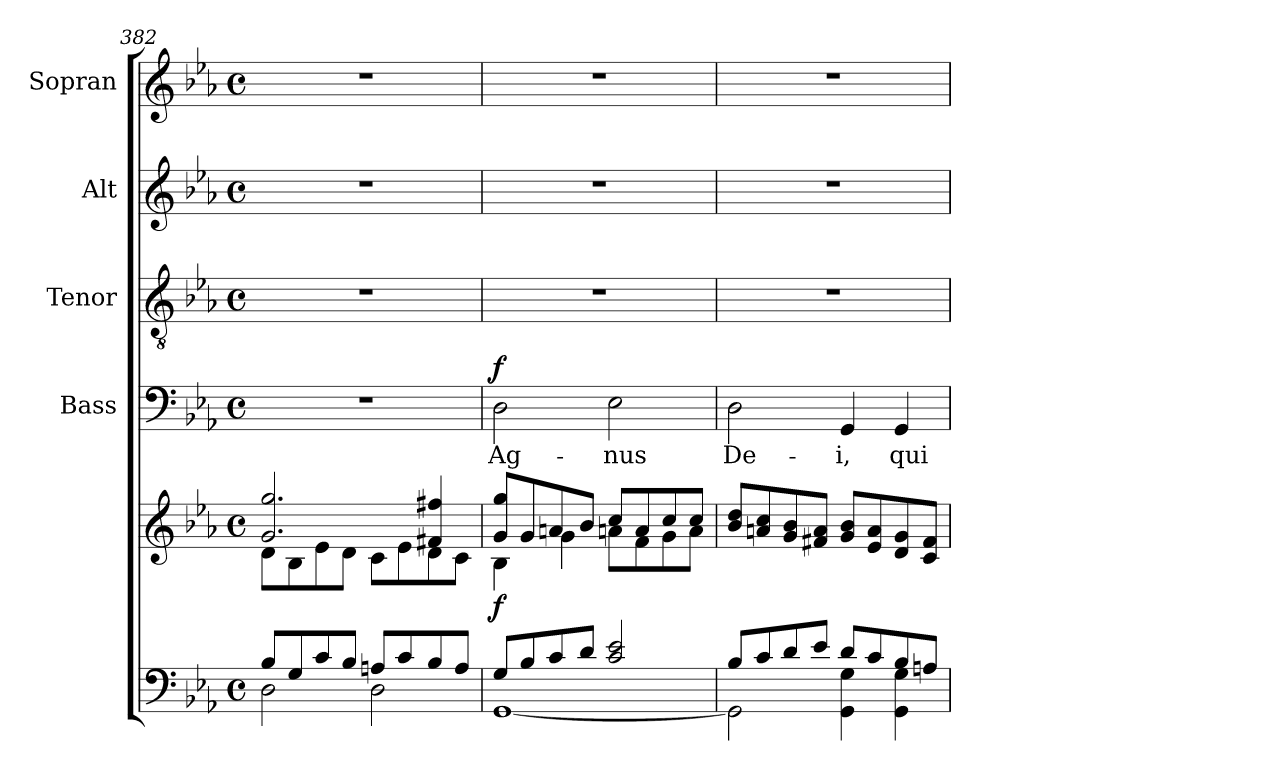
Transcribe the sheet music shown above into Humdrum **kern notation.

**kern	**kern	**dynam	**kern	**text	**dynam	**kern	**kern	**kern
*part5	*part5	*part5	*part4	*part4	*part4	*part3	*part2	*part1
*staff6	*staff5	*staff5/6	*staff4	*staff4	*staff4	*staff3	*staff2	*staff1
*	*	*	*I"Bass	*	*	*I"Tenor	*I"Alt	*I"Sopran
*	*	*	*I'B.	*	*	*I'T.	*I'A.	*I'S.
*clefF4	*clefG2	*	*clefF4	*	*	*clefGv2	*clefG2	*clefG2
*k[b-e-a-]	*k[b-e-a-]	*	*k[b-e-a-]	*	*	*k[b-e-a-]	*k[b-e-a-]	*k[b-e-a-]
*E-:	*E-:	*	*E-:	*	*	*E-:	*E-:	*E-:
*M4/4	*M4/4	*	*M4/4	*	*	*M4/4	*M4/4	*M4/4
*met(c)	*met(c)	*	*met(c)	*	*	*met(c)	*met(c)	*met(c)
=382	=382	=382	=382	=382	=382	=382	=382	=382
*^	*^	*	*	*	*	*	*	*
8B-/L	2D\	2.g/ 2.gg/	8d\L	.	1r	.	.	1r	1r	1r
8G/	.	.	8B-\	.	.	.	.	.	.	.
8c/	.	.	8e-\	.	.	.	.	.	.	.
8B-/J	.	.	8d\J	.	.	.	.	.	.	.
8An/L	2D\	.	8c\L	.	.	.	.	.	.	.
8c/	.	.	8e-\	.	.	.	.	.	.	.
8B-/	.	4f#X/ 4ff#X/	8d\	.	.	.	.	.	.	.
8A/J	.	.	8c\J	.	.	.	.	.	.	.
=383	=383	=383	=383	=383	=383	=383	=383	=383	=383	=383
!	!	!	!	!LO:DY:b	!	!LO:LY:b	!LO:DY:a	!	!	!
8G/L	[<1GG	8g/ 8gg/L	4B-\	f	2D\	Ag-	f	1r	1r	1r
8B-/	.	8g/	.	.	.	.	.	.	.	.
8c/	.	8an/	4g\	.	.	.	.	.	.	.
8d/J	.	8b-/J	.	.	.	.	.	.	.	.
!	!	!	!	!	!	!LO:LY:b	!	!	!	!
2c/ 2e-/	.	8cc/L	8an\L	.	2E-\	-nus	.	.	.	.
.	.	8a/	8f\	.	.	.	.	.	.	.
.	.	8cc/	8g\	.	.	.	.	.	.	.
.	.	8cc/J	8a\J	.	.	.	.	.	.	.
=384	=384	=384	=384	=384	=384	=384	=384	=384	=384	=384
!	!	!	!	!	!	!LO:LY:b	!	!	!	!
*	*	*v	*v	*	*	*	*	*	*	*
8B-/L	2GG\]	8b-/ 8dd/L	.	2D\	De-	.	1r	1r	1r
8c/	.	8an/ 8cc/	.	.	.	.	.	.	.
8d/	.	8g/ 8b-/	.	.	.	.	.	.	.
8e-/J	.	8f#X/ 8a/J	.	.	.	.	.	.	.
!	!	!	!	!	!LO:LY:b	!	!	!	!
8d/L	4GG\ 4G\	8g/ 8b-/L	.	4GG/	-i,	.	.	.	.
8c/	.	8e-/ 8a/	.	.	.	.	.	.	.
!	!	!	!	!	!LO:LY:b	!	!	!	!
8B-/	4GG\ 4G\	8d/ 8g/	.	4GG/	qui	.	.	.	.
8An/J	.	8c/ 8f#/J	.	.	.	.	.	.	.
*v	*v	*	*	*	*	*	*	*	*
=	=	=	=	=	=	=	=	=
*-	*-	*-	*-	*-	*-	*-	*-	*-
